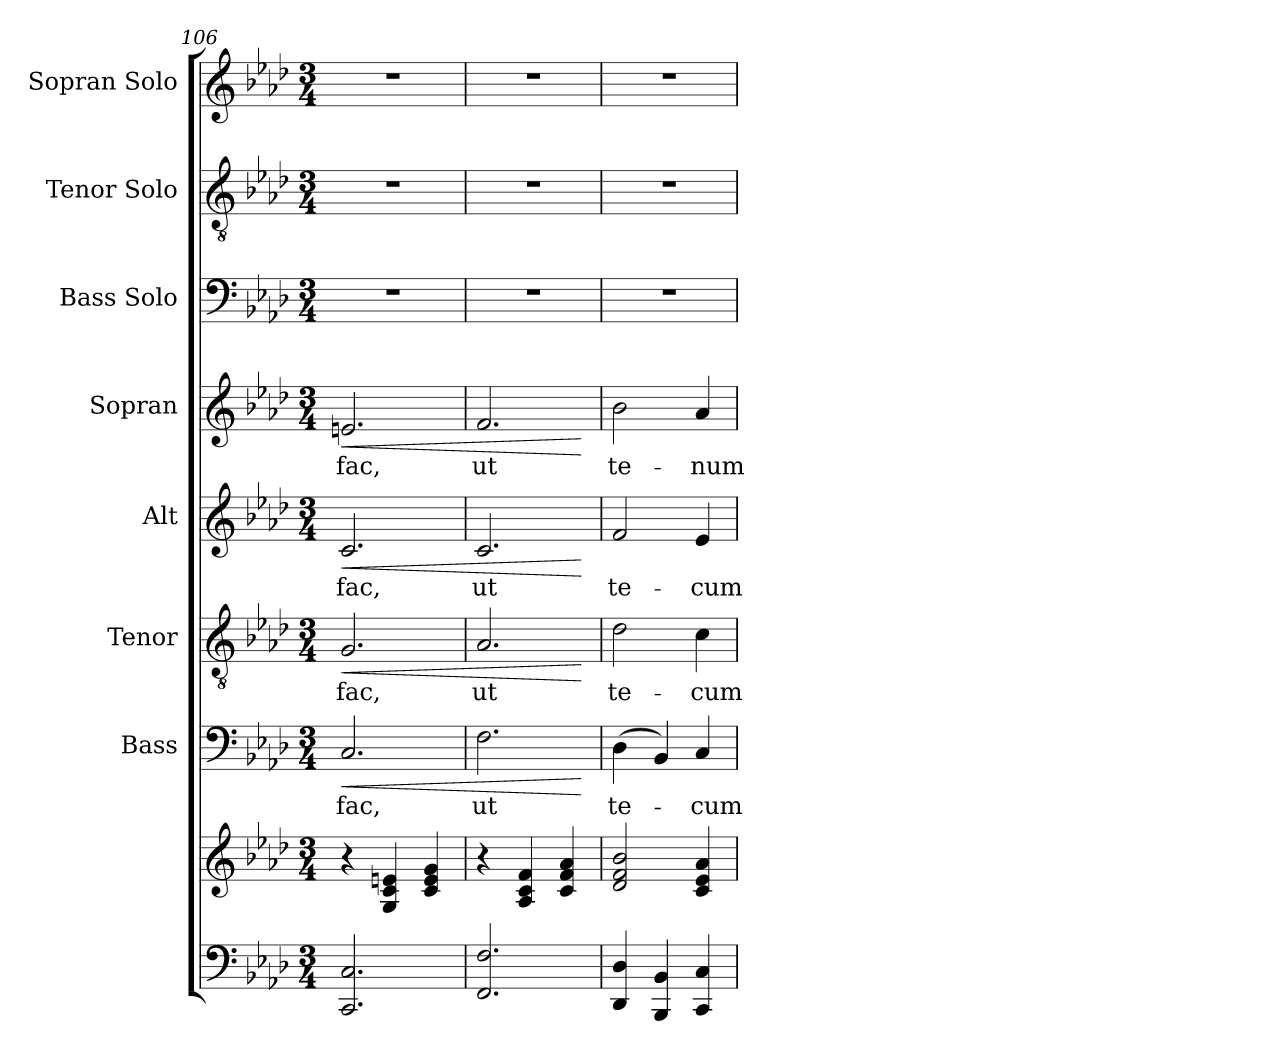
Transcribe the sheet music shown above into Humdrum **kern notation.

**kern	**kern	**kern	**text	**dynam	**kern	**text	**dynam	**kern	**text	**dynam	**kern	**text	**dynam	**kern	**kern	**kern
*part8	*part8	*part7	*part7	*part7	*part6	*part6	*part6	*part5	*part5	*part5	*part4	*part4	*part4	*part3	*part2	*part1
*staff9	*staff8	*staff7	*staff7	*staff7	*staff6	*staff6	*staff6	*staff5	*staff5	*staff5	*staff4	*staff4	*staff4	*staff3	*staff2	*staff1
*	*	*I"Bass	*	*	*I"Tenor	*	*	*I"Alt	*	*	*I"Sopran	*	*	*I"Bass Solo	*I"Tenor Solo	*I"Sopran Solo
*	*	*I'B.	*	*	*I'T.	*	*	*I'A.	*	*	*I'S.	*	*	*I'B. Solo	*I'T. Solo	*I'S. Solo
*clefF4	*clefG2	*clefF4	*	*	*clefGv2	*	*	*clefG2	*	*	*clefG2	*	*	*clefF4	*clefGv2	*clefG2
*k[b-e-a-d-]	*k[b-e-a-d-]	*k[b-e-a-d-]	*	*	*k[b-e-a-d-]	*	*	*k[b-e-a-d-]	*	*	*k[b-e-a-d-]	*	*	*k[b-e-a-d-]	*k[b-e-a-d-]	*k[b-e-a-d-]
*A-:	*A-:	*A-:	*	*	*A-:	*	*	*A-:	*	*	*A-:	*	*	*A-:	*A-:	*A-:
*M3/4	*M3/4	*M3/4	*	*	*M3/4	*	*	*M3/4	*	*	*M3/4	*	*	*M3/4	*M3/4	*M3/4
=106	=106	=106	=106	=106	=106	=106	=106	=106	=106	=106	=106	=106	=106	=106	=106	=106
!	!	!	!LO:LY:b	!LO:HP:b	!	!LO:LY:b	!LO:HP:b	!	!LO:LY:b	!LO:HP:b	!	!LO:LY:b	!LO:HP:b	!	!	!
2.CC/ 2.C/	4r	2.C/	fac,	<	2.G/	fac,	<	2.c/	fac,	<	2.en/	fac,	<	2.r	2.r	2.r
.	4G/ 4c/ 4en/	.	.	.	.	.	.	.	.	.	.	.	.	.	.	.
.	4c/ 4e/ 4g/	.	.	.	.	.	.	.	.	.	.	.	.	.	.	.
=107	=107	=107	=107	=107	=107	=107	=107	=107	=107	=107	=107	=107	=107	=107	=107	=107
!	!	!	!LO:LY:b	!	!	!LO:LY:b	!	!	!LO:LY:b	!	!	!LO:LY:b	!	!	!	!
2.FF/ 2.F/	4r	2.F\	ut	.	2.A-/	ut	.	2.c/	ut	.	2.f/	ut	.	2.r	2.r	2.r
.	4A-/ 4c/ 4f/	.	.	.	.	.	.	.	.	.	.	.	.	.	.	.
.	4c/ 4f/ 4a-/	.	.	.	.	.	.	.	.	.	.	.	.	.	.	.
.	.	.	.	[	.	.	[	.	.	[	.	.	[	.	.	.
!!LO:PB:g=z
=108	=108	=108	=108	=108	=108	=108	=108	=108	=108	=108	=108	=108	=108	=108	=108	=108
!	!	!	!LO:LY:b	!	!	!LO:LY:b	!	!	!LO:LY:b	!	!	!LO:LY:b	!	!	!	!
4DD-/ 4D-/	2d-/ 2f/ 2b-/	(>4D-\	te-	.	2d-\	te-	.	2f/	te-	.	2b-\	te-	.	2.r	2.r	2.r
4BBB-/ 4BB-/	.	4BB-/)	.	.	.	.	.	.	.	.	.	.	.	.	.	.
!	!	!	!LO:LY:b	!	!	!LO:LY:b	!	!	!LO:LY:b	!	!	!LO:LY:b	!	!	!	!
4CC/ 4C/	4c/ 4e-/ 4a-/	4C/	-cum	.	4c\	-cum	.	4e-/	-cum	.	4a-/	-num	.	.	.	.
=	=	=	=	=	=	=	=	=	=	=	=	=	=	=	=	=
*-	*-	*-	*-	*-	*-	*-	*-	*-	*-	*-	*-	*-	*-	*-	*-	*-
